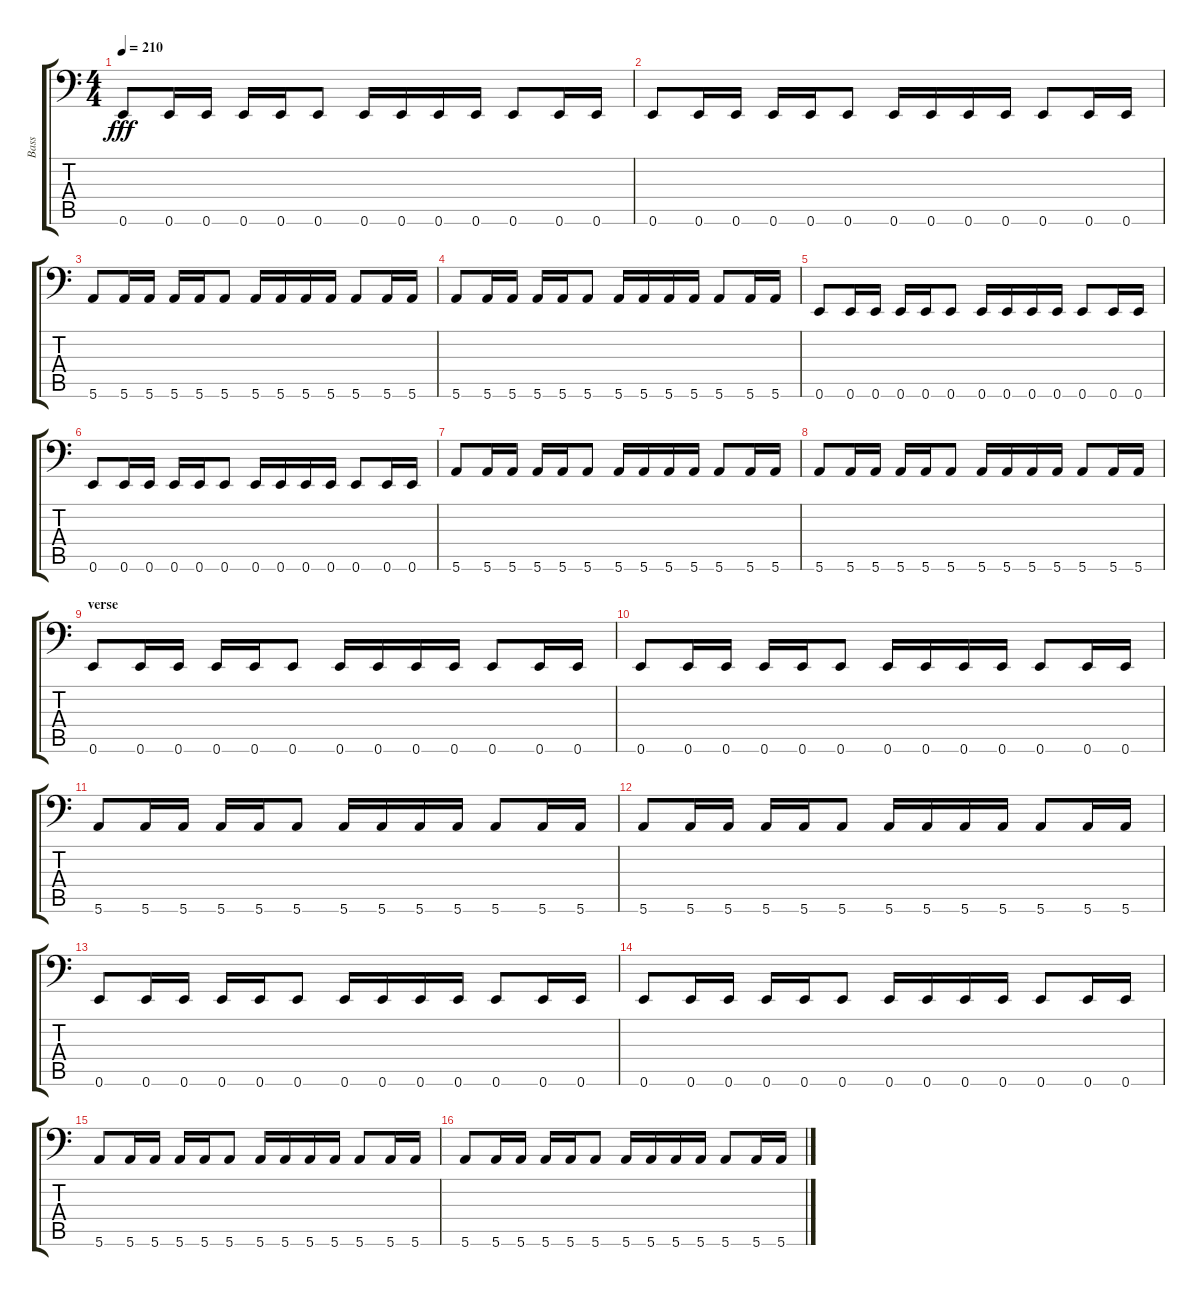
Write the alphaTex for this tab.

\track ("Bass" "Bass") {instrument electricbassfinger}
\staff {score tabs}
\tuning (E3 B2 G2 D2 A1 E1) {hide}
\ts (4 4)
\tempo 210
\clef f4
\ks c
0.6.8{dy fff} 0.6.16 0.6.16 0.6.16 0.6.16 0.6.8 0.6.16 0.6.16 0.6.16 0.6.16 0.6.8 0.6.16 0.6.16 |
0.6.8 0.6.16 0.6.16 0.6.16 0.6.16 0.6.8 0.6.16 0.6.16 0.6.16 0.6.16 0.6.8 0.6.16 0.6.16 |
5.6.8 5.6.16 5.6.16 5.6.16 5.6.16 5.6.8 5.6.16 5.6.16 5.6.16 5.6.16 5.6.8 5.6.16 5.6.16 |
5.6.8 5.6.16 5.6.16 5.6.16 5.6.16 5.6.8 5.6.16 5.6.16 5.6.16 5.6.16 5.6.8 5.6.16 5.6.16 |
0.6.8 0.6.16 0.6.16 0.6.16 0.6.16 0.6.8 0.6.16 0.6.16 0.6.16 0.6.16 0.6.8 0.6.16 0.6.16 |
0.6.8 0.6.16 0.6.16 0.6.16 0.6.16 0.6.8 0.6.16 0.6.16 0.6.16 0.6.16 0.6.8 0.6.16 0.6.16 |
5.6.8 5.6.16 5.6.16 5.6.16 5.6.16 5.6.8 5.6.16 5.6.16 5.6.16 5.6.16 5.6.8 5.6.16 5.6.16 |
5.6.8 5.6.16 5.6.16 5.6.16 5.6.16 5.6.8 5.6.16 5.6.16 5.6.16 5.6.16 5.6.8 5.6.16 5.6.16 |
\section ("" "verse")
0.6.8 0.6.16 0.6.16 0.6.16 0.6.16 0.6.8 0.6.16 0.6.16 0.6.16 0.6.16 0.6.8 0.6.16 0.6.16 |
0.6.8 0.6.16 0.6.16 0.6.16 0.6.16 0.6.8 0.6.16 0.6.16 0.6.16 0.6.16 0.6.8 0.6.16 0.6.16 |
5.6.8 5.6.16 5.6.16 5.6.16 5.6.16 5.6.8 5.6.16 5.6.16 5.6.16 5.6.16 5.6.8 5.6.16 5.6.16 |
5.6.8 5.6.16 5.6.16 5.6.16 5.6.16 5.6.8 5.6.16 5.6.16 5.6.16 5.6.16 5.6.8 5.6.16 5.6.16 |
0.6.8 0.6.16 0.6.16 0.6.16 0.6.16 0.6.8 0.6.16 0.6.16 0.6.16 0.6.16 0.6.8 0.6.16 0.6.16 |
0.6.8 0.6.16 0.6.16 0.6.16 0.6.16 0.6.8 0.6.16 0.6.16 0.6.16 0.6.16 0.6.8 0.6.16 0.6.16 |
5.6.8 5.6.16 5.6.16 5.6.16 5.6.16 5.6.8 5.6.16 5.6.16 5.6.16 5.6.16 5.6.8 5.6.16 5.6.16 |
5.6.8 5.6.16 5.6.16 5.6.16 5.6.16 5.6.8 5.6.16 5.6.16 5.6.16 5.6.16 5.6.8 5.6.16 5.6.16
